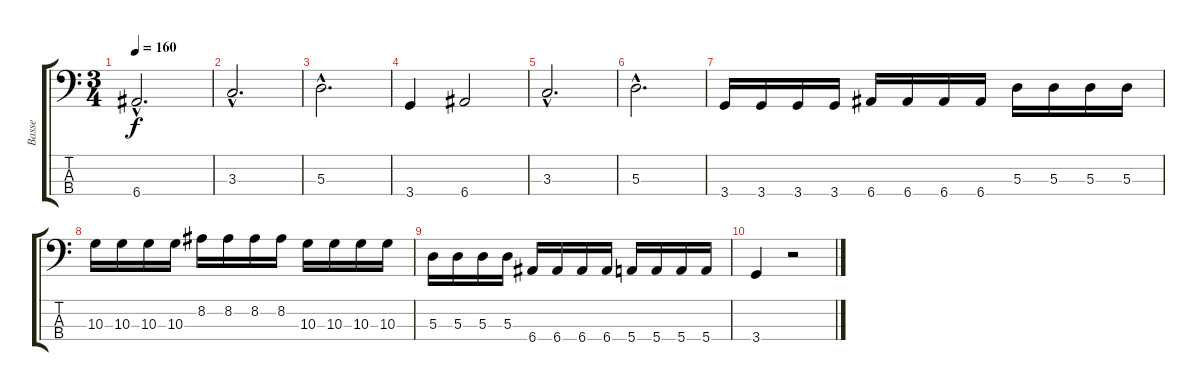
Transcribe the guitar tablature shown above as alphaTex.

\track ("Basse" "Basse") {instrument electricbasspick}
\staff {score tabs}
\tuning (G2 D2 A1 E1) {hide}
\ts (3 4)
\tempo 160
\clef f4
\ks c
6.4{hac}.2{d dy f} |
3.3{hac}.2{d} |
5.3{hac}.2{d} |
3.4.4 6.4.2 |
3.3{hac}.2{d} |
5.3{hac}.2{d} |
3.4.16 3.4.16 3.4.16 3.4.16 6.4.16 6.4.16 6.4.16 6.4.16 5.3.16 5.3.16 5.3.16 5.3.16 |
10.3.16 10.3.16 10.3.16 10.3.16 8.2.16 8.2.16 8.2.16 8.2.16 10.3.16 10.3.16 10.3.16 10.3.16 |
5.3.16 5.3.16 5.3.16 5.3.16 6.4.16 6.4.16 6.4.16 6.4.16 5.4.16 5.4.16 5.4.16 5.4.16 |
3.4.4 r.2
